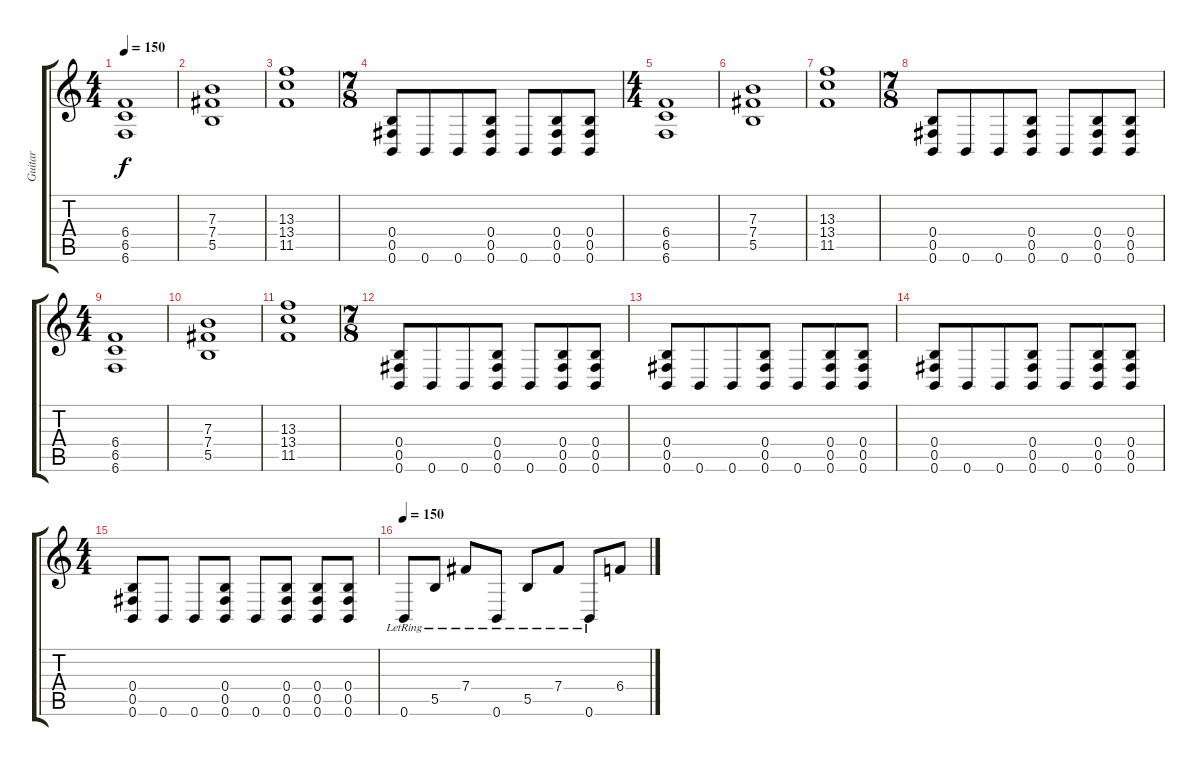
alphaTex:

\track ("Guitar" "Guitar") {instrument overdrivenguitar}
\staff {score tabs}
\tuning (Db4 Ab3 E3 B2 Gb2 B1) {hide}
\ts (4 4)
\tempo 150
\clef g2
\ks c
(6.4 6.5 6.6).1{dy f volume 15 instrument overdrivenguitar} |
(7.3 7.4 5.5).1 |
(13.3 13.4 11.5).1 |
\ts (7 8)
(0.4 0.5 0.6).8 0.6.8 0.6.8 (0.4 0.5 0.6).8 0.6.8 (0.4 0.5 0.6).8 (0.4 0.5 0.6).8 |
\ts (4 4)
(6.4 6.5 6.6).1{volume 15 instrument overdrivenguitar} |
(7.3 7.4 5.5).1 |
(13.3 13.4 11.5).1 |
\ts (7 8)
(0.4 0.5 0.6).8 0.6.8 0.6.8 (0.4 0.5 0.6).8 0.6.8 (0.4 0.5 0.6).8 (0.4 0.5 0.6).8 |
\ts (4 4)
(6.4 6.5 6.6).1{volume 15 instrument overdrivenguitar} |
(7.3 7.4 5.5).1 |
(13.3 13.4 11.5).1 |
\ts (7 8)
(0.4 0.5 0.6).8 0.6.8 0.6.8 (0.4 0.5 0.6).8 0.6.8 (0.4 0.5 0.6).8 (0.4 0.5 0.6).8 |
(0.4 0.5 0.6).8 0.6.8 0.6.8 (0.4 0.5 0.6).8 0.6.8 (0.4 0.5 0.6).8 (0.4 0.5 0.6).8 |
(0.4 0.5 0.6).8 0.6.8 0.6.8 (0.4 0.5 0.6).8 0.6.8 (0.4 0.5 0.6).8 (0.4 0.5 0.6).8 |
\ts (4 4)
(0.4 0.5 0.6).8 0.6.8 0.6.8 (0.4 0.5 0.6).8 0.6.8 (0.4 0.5 0.6).8 (0.4 0.5 0.6).8 (0.4 0.5 0.6).8 |
\tempo 150
0.6{lr}.8 5.5{lr}.8 7.4{lr}.8 0.6{lr}.8 5.5{lr}.8 7.4{lr}.8 0.6{lr}.8 6.4.8
